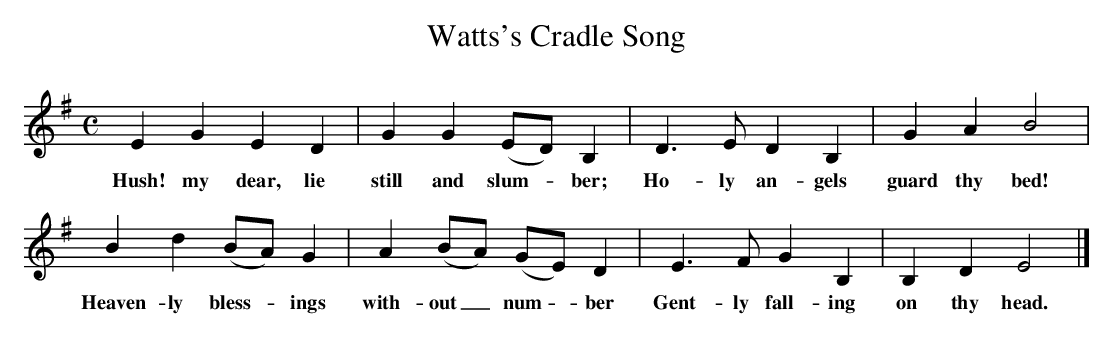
X:1
T:Watts's Cradle Song
M:C
L:1/8
K:G
E2G2E2D2|G2G2(ED)B,2|D3ED2B,2|G2A2B4|
w:Hush! my dear, lie still and slum - ber; Ho-ly an-gels guard thy bed!
B2d2(BA)G2|A2 (BA) (GE) D2|E3FG2B,2|B,2D2E4|]
w:Heaven-ly bless - ings with-out_ num - ber Gent-ly fall-ing on thy head.
